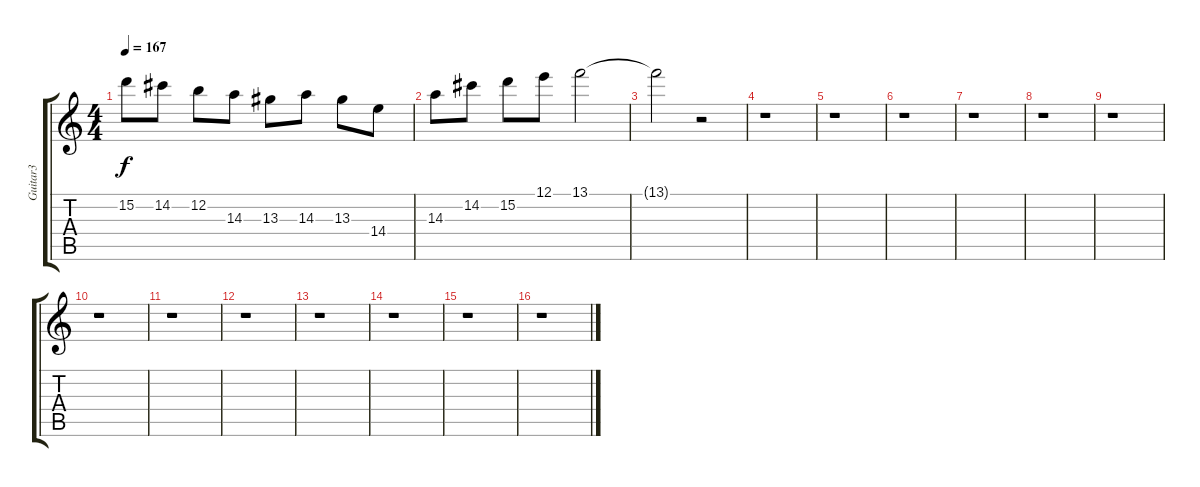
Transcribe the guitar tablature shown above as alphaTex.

\track ("Guitar3" "Guitar3") {instrument distortionguitar}
\staff {score tabs}
\tuning (E4 B3 G3 D3 A2 E2) {hide}
\ts (4 4)
\tempo 167
\clef g2
\ks c
15.2.8{dy f} 14.2.8 12.2.8 14.3.8 13.3.8 14.3.8 13.3.8 14.4.8 |
14.3.8 14.2.8 15.2.8 12.1.8 13.1.2 |
13.1{t}.2 r.2 |
r.1 |
r.1 |
r.1 |
r.1 |
r.1 |
r.1 |
r.1 |
r.1 |
r.1 |
r.1 |
r.1 |
r.1 |
r.1
